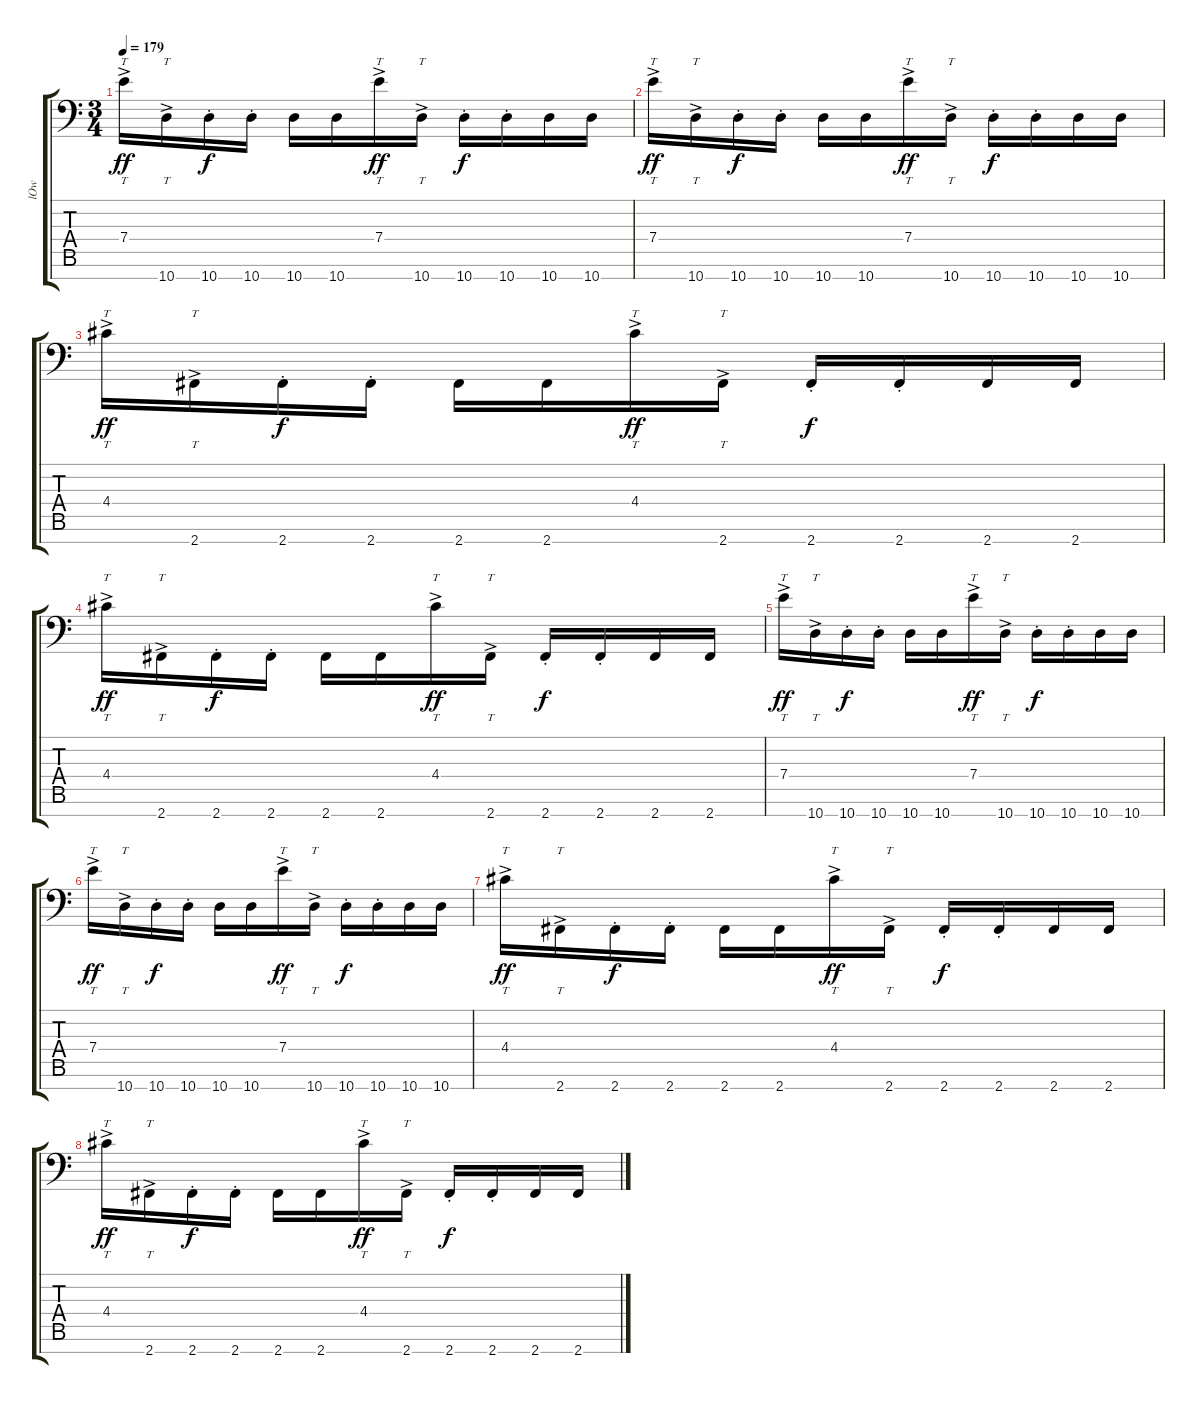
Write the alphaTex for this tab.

\track ("lOw" "lOw") {instrument distortionguitar}
\staff {score tabs}
\tuning (B3 G3 D3 A2 E2 B1 E1) {hide}
\ts (3 4)
\tempo 179
\clef f4
\ks c
7.4{ac}.16{tt dy ff} 10.7{ac}.16{tt} 10.7{st}.16{dy f} 10.7{st}.16 10.7.16 10.7.16 7.4{ac}.16{tt dy ff} 10.7{ac}.16{tt} 10.7{st}.16{dy f} 10.7{st}.16 10.7.16 10.7.16 |
7.4{ac}.16{tt dy ff} 10.7{ac}.16{tt} 10.7{st}.16{dy f} 10.7{st}.16 10.7.16 10.7.16 7.4{ac}.16{tt dy ff} 10.7{ac}.16{tt} 10.7{st}.16{dy f} 10.7{st}.16 10.7.16 10.7.16 |
4.4{ac}.16{tt dy ff} 2.7{ac}.16{tt} 2.7{st}.16{dy f} 2.7{st}.16 2.7.16 2.7.16 4.4{ac}.16{tt dy ff} 2.7{ac}.16{tt} 2.7{st}.16{dy f} 2.7{st}.16 2.7.16 2.7.16 |
4.4{ac}.16{tt dy ff} 2.7{ac}.16{tt} 2.7{st}.16{dy f} 2.7{st}.16 2.7.16 2.7.16 4.4{ac}.16{tt dy ff} 2.7{ac}.16{tt} 2.7{st}.16{dy f} 2.7{st}.16 2.7.16 2.7.16 |
7.4{ac}.16{tt dy ff} 10.7{ac}.16{tt} 10.7{st}.16{dy f} 10.7{st}.16 10.7.16 10.7.16 7.4{ac}.16{tt dy ff} 10.7{ac}.16{tt} 10.7{st}.16{dy f} 10.7{st}.16 10.7.16 10.7.16 |
7.4{ac}.16{tt dy ff} 10.7{ac}.16{tt} 10.7{st}.16{dy f} 10.7{st}.16 10.7.16 10.7.16 7.4{ac}.16{tt dy ff} 10.7{ac}.16{tt} 10.7{st}.16{dy f} 10.7{st}.16 10.7.16 10.7.16 |
4.4{ac}.16{tt dy ff} 2.7{ac}.16{tt} 2.7{st}.16{dy f} 2.7{st}.16 2.7.16 2.7.16 4.4{ac}.16{tt dy ff} 2.7{ac}.16{tt} 2.7{st}.16{dy f} 2.7{st}.16 2.7.16 2.7.16 |
4.4{ac}.16{tt dy ff} 2.7{ac}.16{tt} 2.7{st}.16{dy f} 2.7{st}.16 2.7.16 2.7.16 4.4{ac}.16{tt dy ff} 2.7{ac}.16{tt} 2.7{st}.16{dy f} 2.7{st}.16 2.7.16 2.7.16
